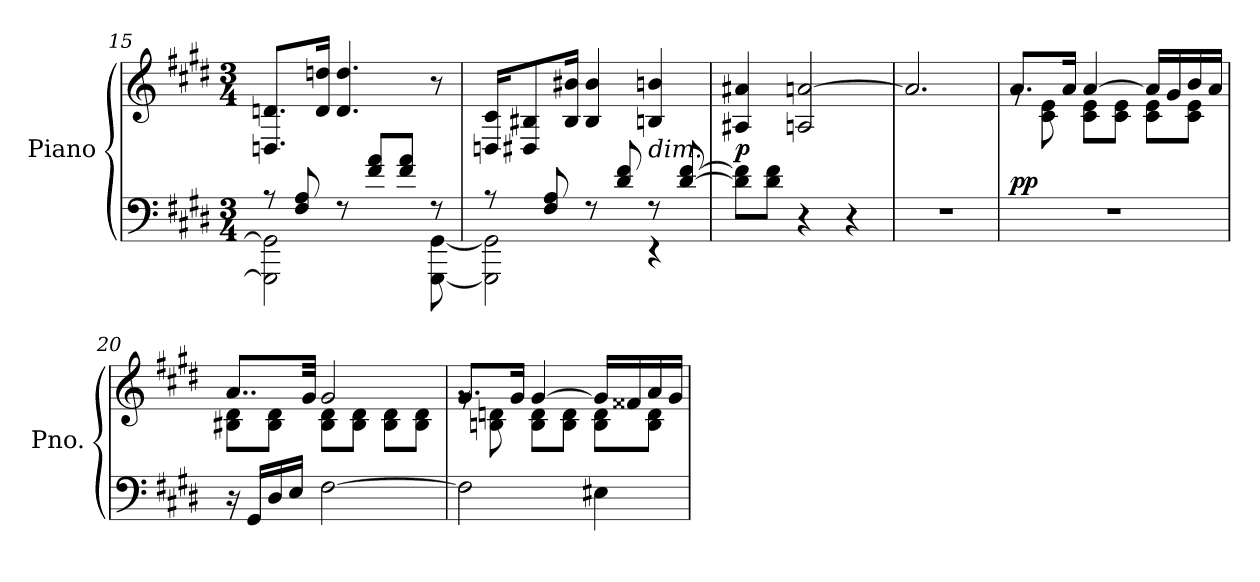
**kern	**kern	**dynam
*part1	*part1	*part1
*staff2	*staff1	*staff1/2
*I"Piano	*	*
*I'Pno.	*	*
*clefF4	*clefG2	*
*k[f#c#g#d#]	*k[f#c#g#d#]	*
*M3/4	*M3/4	*
=15	=15	=15
*^	*	*
8r	2GGG#\] 2GG#\]	8.Dn/ 8.dn/L	.
8F#/ 8A/	.	.	.
.	.	16d/ 16ddn/Jk	.
8rF	.	4.d/ 4.dd/	.
8f#/ 8a/L	.	.	.
8f#/ 8a/J	8ryy	.	.
8rF	[8GGG#\ [8GG#\	8r	.
!!LO:PB:g=z
=16	=16	=16	=16
8r	2GGG#\] 2GG#\]	16Dn/ 16c#/KL	.
.	.	8D#X/ 8B#X/	.
8F#/ 8A/	.	.	.
.	.	16B#/ 16b#X/Jk	.
8rF	.	4B#/ 4b#/	.
8d#/ 8f#/	.	.	.
!LO:TX:a:i:t=dim.	!	!	!
8rF	4r	4Bn/ 4bn/	.
[8d#/ [8f#/	.	.	.
*v	*v	*	*
=17	=17	=17
!	!	!LO:DY:a=2
8d#\] 8f#\]L	4A#X/ 4a#X/	p
8d#\ 8f#\J	.	.
4r	2An/ [2an/	.
4r	.	.
=18	=18	=18
2.r	2.a/]	.
=19	=19	=19
*	*^	*
!	!	!	!LO:DY:a=2
2.r	8.a/L	8rg	pp
.	.	8c#\ 8e\	.
.	16a/Jk	.	.
.	[4a/	8c#\ 8e\L	.
.	.	8c#\ 8e\J	.
.	16a/LL]	8c#\ 8e\L	.
.	16g#/	.	.
.	16b/	8c#\ 8e\J	.
.	16a/JJ	.	.
!!LO:LB:g=z	!!
=20	=20	=20	=20
16r	8..a/L	8B#X\ 8d#\L	.
16GG#/LL	.	.	.
16D#/	.	8B#\ 8d#\J	.
16E/JJ	.	.	.
.	32g#/Jkk	.	.
[2F#\	2g#/	8B#\ 8d#\L	.
.	.	8B#\ 8d#\J	.
.	.	8B#\ 8d#\L	.
.	.	8B#\ 8d#\J	.
=21	=21	=21	=21
2F#\]	8.g#/L	8rg	.
.	.	8Bn\ 8dn\	.
.	16g#/Jk	.	.
.	[4g#/	8B\ 8d\L	.
.	.	8B\ 8d\J	.
4E#X\	16g#/LL]	8B\ 8d\L	.
.	16f##X/	.	.
.	16a/	8B\ 8d\J	.
.	16g#/JJ	.	.
*	*v	*v	*
=	=	=
*-	*-	*-
